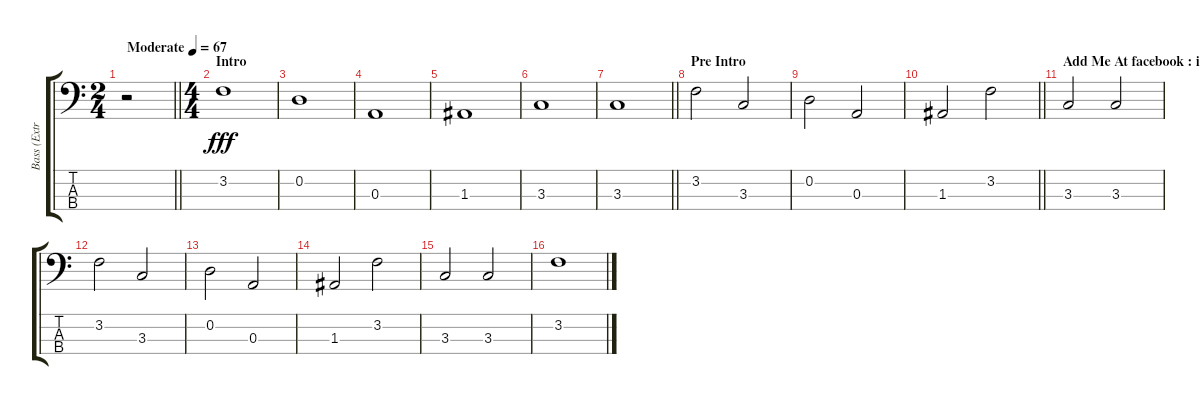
\track ("Bass (Extra)" "Bass (Extr") {instrument electricbassfinger}
\staff {score tabs}
\tuning (G2 D2 A1 E1) {hide}
\ts (2 4)
\tempo (67 "Moderate")
\clef f4
\barLineRight lightlight
\ks c
r.2{dy fff instrument electricbassfinger} |
\ts (4 4)
\section ("" "Intro")
3.2.1 |
0.2.1 |
0.3.1 |
1.3.1 |
3.3.1 |
\barLineRight lightlight
3.3.1 |
\section ("" "Pre Intro")
3.2.2 3.3.2 |
0.2.2 0.3.2 |
\barLineRight lightlight
1.3.2 3.2.2 |
\section ("" "Add Me At facebook : iz ziee")
3.3.2 3.3.2 |
3.2.2 3.3.2 |
0.2.2 0.3.2 |
1.3.2 3.2.2 |
3.3.2 3.3.2 |
3.2.1
